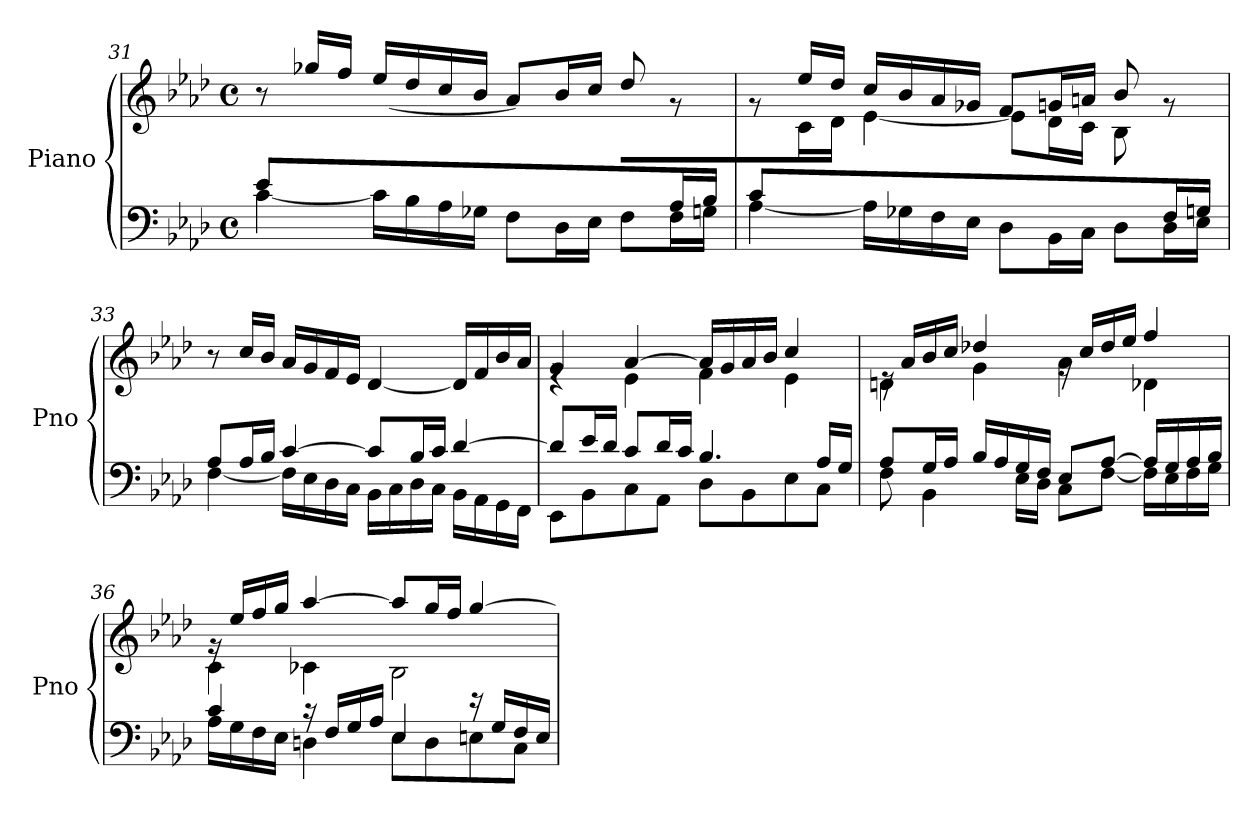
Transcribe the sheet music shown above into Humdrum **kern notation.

**kern	**kern
*part1	*part1
*staff2	*staff1
*I"Piano	*
*I'Pno	*
*clefF4	*clefG2
*k[b-e-a-d-]	*k[b-e-a-d-]
*M4/4	*M4/4
*met(c)	*met(c)
=31	=31
*^	*^
8e-/L	[4c\	8r	8ryy
2.ryy	.	16gg-X/LL	16e-\L
.	.	16ff/JJ	16f\JJ
.	16c\LL]	16ee-/LL	[4g-X\
.	16B-\	16dd-/	.
.	16A-\	16cc/	.
.	16G-X\JJ	16b-/JJ	.
.	8F\L	8a-/L	8g-\L]
.	16D-\L	16b-/L	16f\L
.	16E-\JJ	16cc/JJ	16e-\JJ
.	8F\L	8dd-/	8d-\L
16A-/L	16F\L	8rg	8ryy
16B-/JJ	16Gn\JJ	.	.
=32	=32	=32	=32
8c/L	[4A-\	8rg	8ryy
2.ryy	.	16ee-/LL	16c\L
.	.	16dd-/JJ	16d-\JJ
.	16A-\LL]	16cc/LL	[4e-\
.	16G-X\	16b-/	.
.	16F\	16a-/	.
.	16E-\JJ	16g-X/JJ	.
.	8D-\L	8f/L	8e-\L]
.	16BB-\L	16gn/L	16d-\L
.	16C\JJ	16an/JJ	16c\JJ
.	8D-\L	8b-/	8B-\L
16F/L	16D-\L	8rg	8ryy
16Gn/JJ	16E-\JJ	.	.
*	*	*v	*v
!!LO:LB:g=z
=33	=33	=33
8A-/L	[4F\	8r
16A-/L	.	16cc/LL
16B-/JJ	.	16b-/JJ
[4c/	16F\LL]	16a-/LL
.	16E-\	16g/
.	16D-\	16f/
.	16C\JJ	16e-/JJ
8c/L]	16BB-\LL	[4d-/
.	16C\	.
16B-/L	16D-\	.
16c/JJ	16C\JJ	.
[4d-/	16BB-\LL	16d-/LL]
.	16AA-\	16f/
.	16GG\	16b-/
.	16FF\JJ	16a-/JJ
=34	=34	=34
*	*	*^
8d-/L]	8EE-\L	4g/	4re
16e-/L	8BB-\	.	.
16d-/JJ	.	.	.
8c/L	8C\	[4a-/	4e-\
16d-/L	8AA-\J	.	.
16c/JJ	.	.	.
4.B-/	8D-\L	16a-/LL]	4f\
.	.	16g/	.
.	8BB-\	16a-/	.
.	.	16b-/JJ	.
.	8E-\	4cc/	4e-\
16A-/LL	8C\J	.	.
16G/JJ	.	.	.
=35	=35	=35	=35
8A-/L	8F\	16re	4dn\
.	.	16a-/LL	.
16G/L	4BB-\	16b-/	.
16A-/JJ	.	16cc/JJ	.
16B-/LL	.	4dd-X/	4g\
16A-/	.	.	.
16G/	16E-\LL	.	.
16F/JJ	16D-\JJ	.	.
8E-/L	8C\L	16rg	4a-\
.	.	16cc/LL	.
[8A-/J	[8F\J	16dd-/	.
.	.	16ee-/JJ	.
16A-/LL]	16F\LL]	4ff/	4d-X\
16G/	16E-\	.	.
16A-/	16F\	.	.
16B-/JJ	16G\JJ	.	.
!!LO:LB:g=z	!!
=36	=36	=36	=36
4c/	16A-\LL	16rg	4c\
.	16G\	16ee-/LL	.
.	16F\	16ff/	.
.	16E-\JJ	16gg/JJ	.
16r	4Dn\	[4aa-/	4c-X\
16F/LL	.	.	.
16G/	.	.	.
16A-/JJ	.	.	.
4E-/	8E-\L	8aa-/L]	2B-\
.	8D\	16gg/L	.
.	.	16ff/JJ	.
16r	8En\	[4gg/	.
16G/LL	.	.	.
16F/	8C\J	.	.
16E/JJ	.	.	.
*v	*v	*	*
*	*v	*v
=	=
*-	*-
